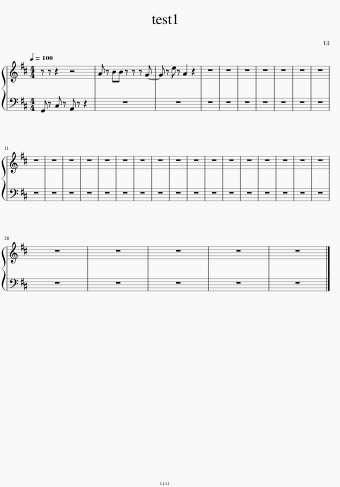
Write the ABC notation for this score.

X:1
%%score { 1 | 2 }
L:1/8
Q:1/4=100
M:4/4
I:linebreak $
K:D
V:1 treble
V:2 bass
V:1
 z z z2 z4 | A z BB z z z G- | G z e z A2 z2 | z8 | z8 | %5
 z8 | z8 | z8 | z8 | z8 |$ %10
 z8 | z8 | z8 | z8 | z8 | %15
 z8 | z8 | z8 | z8 | z8 | %20
 z8 | z8 | z8 | z8 | z8 | %25
 z8 | z8 |$ z8 | z8 | z8 | %30
 z8 | z8 |] %32
V:2
 G,, z C, z A,, z z2 | z8 | z8 | z8 | z8 | %5
 z8 | z8 | z8 | z8 | z8 |$ %10
 z8 | z8 | z8 | z8 | z8 | %15
 z8 | z8 | z8 | z8 | z8 | %20
 z8 | z8 | z8 | z8 | z8 | %25
 z8 | z8 |$ z8 | z8 | z8 | %30
 z8 | z8 |] %32
